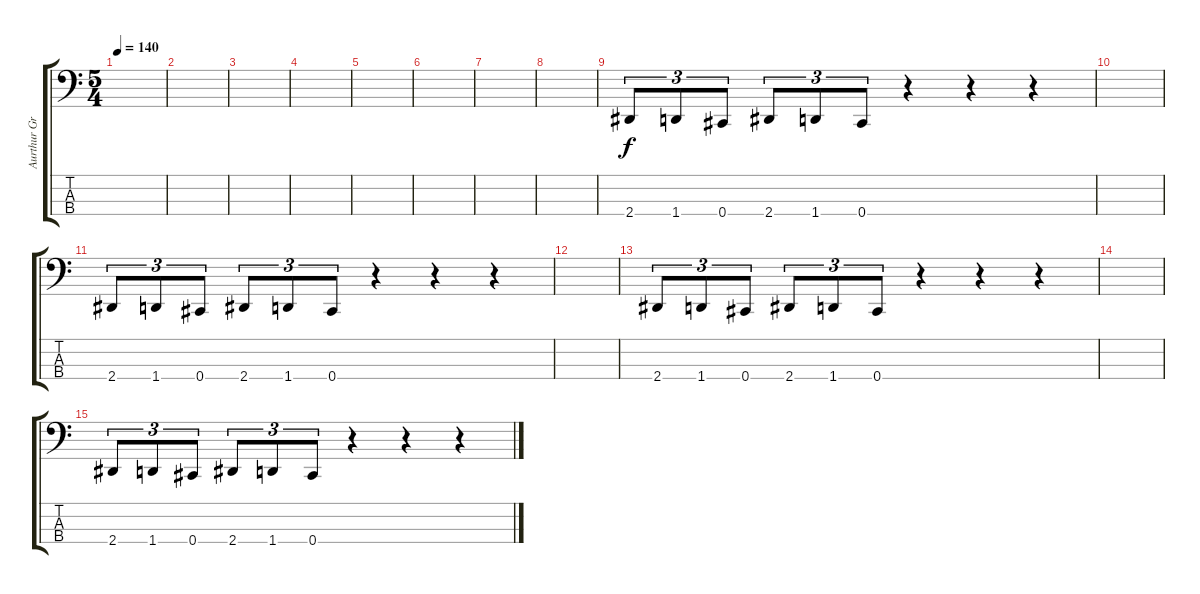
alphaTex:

\track ("Aurthur Green - Bass" "Aurthur Gr") {instrument electricbasspick}
\staff {score tabs}
\tuning (E2 B1 Gb1 Db1) {hide}
\ts (5 4)
\tempo 140
\clef f4
\ks c
|
|
|
|
|
|
|
|
2.4.8{tu (3 2)} 1.4.8{tu (3 2)} 0.4.8{tu (3 2)} 2.4.8{tu (3 2)} 1.4.8{tu (3 2)} 0.4.8{tu (3 2)} r.4 r.4 r.4 |
|
2.4.8{tu (3 2)} 1.4.8{tu (3 2)} 0.4.8{tu (3 2)} 2.4.8{tu (3 2)} 1.4.8{tu (3 2)} 0.4.8{tu (3 2)} r.4 r.4 r.4 |
|
2.4.8{tu (3 2)} 1.4.8{tu (3 2)} 0.4.8{tu (3 2)} 2.4.8{tu (3 2)} 1.4.8{tu (3 2)} 0.4.8{tu (3 2)} r.4 r.4 r.4 |
|
2.4.8{tu (3 2)} 1.4.8{tu (3 2)} 0.4.8{tu (3 2)} 2.4.8{tu (3 2)} 1.4.8{tu (3 2)} 0.4.8{tu (3 2)} r.4 r.4 r.4
